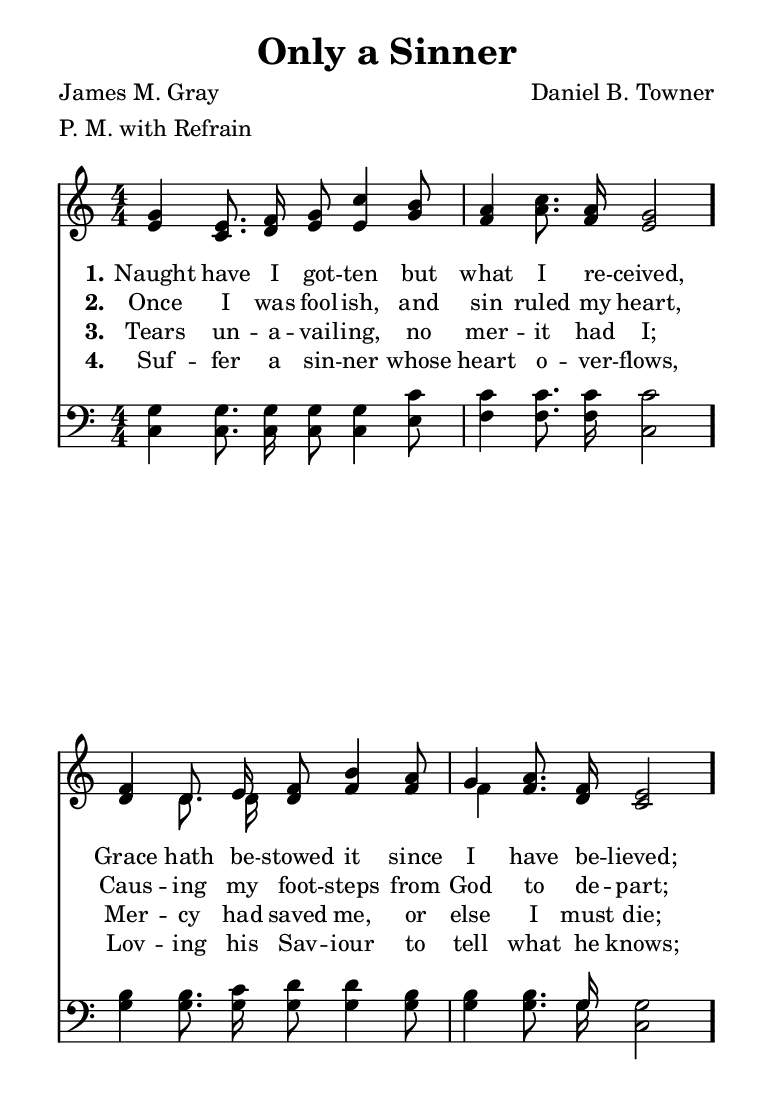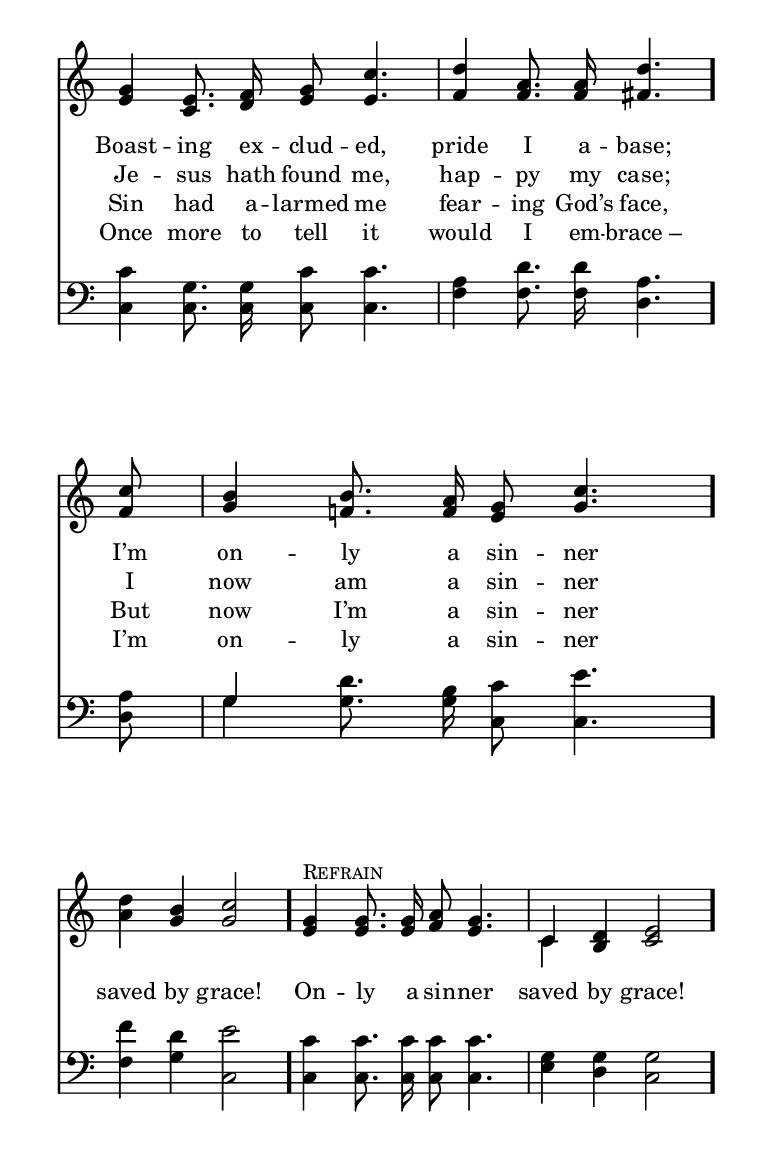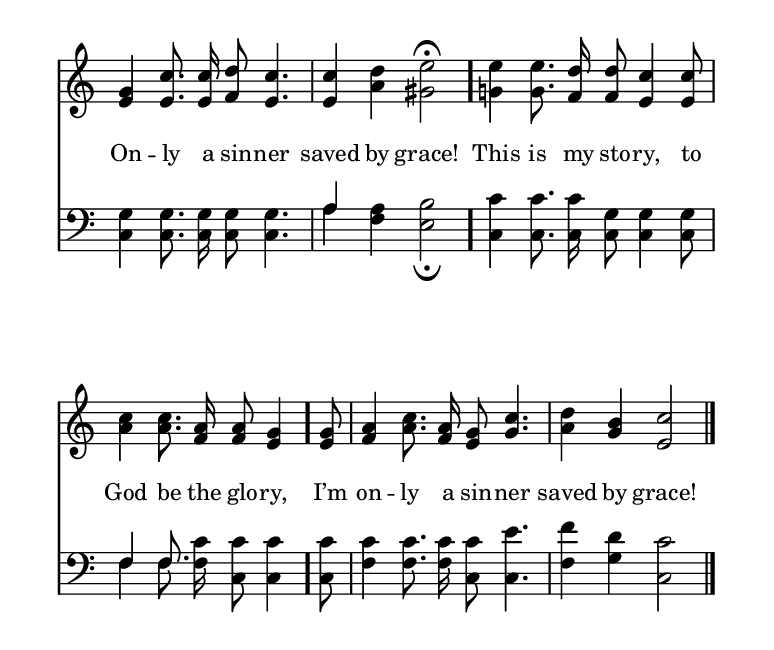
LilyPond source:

\include "common/global.ily"
\paper {
  \include "common/paper.ily"
}

\header{
  %gospel
  hymnnumber = "112"
  title = "Only a Sinner"
  tunename = "Only a Sinner" % see https://hymnary.org/tune/only_a_sinner_towner
  meter = "P. M. with Refrain"
  poet = "James M. Gray" % see https://hymnary.org/text/naught_have_i_gotten_but_what_i_received
  composer = "Daniel B. Towner" % see https://hymnary.org/tune/only_a_sinner_towner
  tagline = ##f
}

% for fermata in MIDI
ta = { \tempo 4=80 }
tb = { \tempo 4=40 }

patternAA = { \ta c4 c8. c16 c8 c4 c8 | c4 c8. c16 c2 }
patternAB = { \ta c4 c8. c16 c8 c4 c8 | c4 c8. c16 c8 c4 }

patternBA = { \ta c4 c8. c16 c8 c4. | c4 c8. c16 c4. }

patternCA = { \ta c8 | c4 c8. c16 c8 c4. | c4 c4 c2 }

patternDA = { \ta c4 c8. c16 c8 c4. | c4 c4 c2 }

global = {
  \include "common/overrides.ily"
  \override Staff.TimeSignature.style = #'numbered
  \time 4/4
  \override Score.MetronomeMark.transparent = ##t % hide all fermata changes too
  \ta
  \key c \major
  \autoBeamOff
}

notesSoprano = {
\global
\relative c'' {

  \changePitch \patternAA { g e f g c b | a c a g }
  \changePitch \patternAA { f d e f b a | g a f e }
  \changePitch \patternBA { g e f g c | d a a d }
  \changePitch \patternCA { c | b b a g c | d b c }

  << s^\markup { \small \caps "Refrain" }
  \changePitch \patternDA { g g g a g | c, d e } >>
  \changePitch \patternDA { g c c d c | c d \tb e \fermata \ta }
  \changePitch \patternAB { e e d d c c | c c a a g }
  \changePitch \patternCA { g | a c a g c | d b c }

  \bar "|."

}
}

notesAlto = {
\global
\relative e' {

  \changePitch \patternAA { e c d e e g | f a f e }
  \changePitch \patternAA { d d d d f f | f f d c }
  \changePitch \patternBA { e c d e e | f f f fis }
  \changePitch \patternCA { fis | g f! f e g | a g g }

  \changePitch \patternDA { e e e f e | c b c }
  \changePitch \patternDA { e e e f e | e a gis }
  \changePitch \patternAB { g! g f f e e | a a f f e }
  \changePitch \patternCA { e | f a f e g | a g e }

}
}

notesTenor = {
\global
\relative a {

  \changePitch \patternAA { g g g g g c | c c c c }
  \changePitch \patternAA { b b c d d b | b b g g }
  \changePitch \patternBA { c g g c c | a d d a }
  \changePitch \patternCA { a | g d' b c e | f d e }

  \changePitch \patternDA { c c c c c | g g g }
  \changePitch \patternDA { g g g g g | a a b }
  \changePitch \patternAB { c c c g g g | f f c' c c }
  \changePitch \patternCA { c | c c c c e | f d c }

}
}

notesBass = {
\global
\relative f {

  \changePitch \patternAA { c c c c c e | f f f c }
  \changePitch \patternAA { g' g g g g g | g g g c, }
  \changePitch \patternBA { c c c c c | f f f d }
  \changePitch \patternCA { d | g g g c, c | f g c, }

  \changePitch \patternDA { c c c c c | e d c }
  \changePitch \patternDA { c c c c c | a' f e_\fermata }
  \changePitch \patternAB { c c c c c c | f f f c c }
  \changePitch \patternCA { c | f f f c c | f g c, }

}
}

Refrain = \lyricmode {

On -- ly a sin -- ner saved by grace! \bar "."
On -- ly a sin -- ner saved by grace! \bar "."
This is my sto -- ry, to God be the glo -- ry, \bar "."
I’m on -- ly a sin -- ner saved by grace! \bar "."

}

wordsA = \lyricmode {
\set stanza = "1."

Naught have I got -- ten but what I re -- ceived, \bar "."
Grace hath be -- stowed it since I have be -- lieved; \bar "."
Boast -- ing ex -- clud -- ed, pride I a -- base; \bar "."
% explicit break is desired in eogsized and letter
I’m on -- ly a sin -- ner \break \bar "." %LYRICS saved by grace!

}

wordsB = \lyricmode {
\set stanza = "2."

Once I was fool -- ish, and sin ruled my heart,
Caus -- ing my foot -- steps from God to de -- part;
Je -- sus hath found me, hap -- py my case;
I now am a sin -- ner saved by grace! \bar "."

\Refrain

}

wordsC = \lyricmode {
\set stanza = "3."

Tears un -- a -- vail -- ing, no mer -- it had I;
Mer -- cy had saved me, or else I must die;
Sin had a -- larmed me fear -- ing God’s face,
But now I’m a sin -- ner %LYRICS saved by grace!

}

wordsD = \lyricmode {
\set stanza = "4."

Suf -- fer a sin -- ner whose heart o -- ver -- flows,
Lov -- ing his Sav -- iour to tell what he knows;
Once more to tell it would I em -- brace_–
I’m on -- ly a sin -- ner %LYRICS saved by grace!

}

\score {
  \context ChoirStaff <<
    \context Staff = upper <<
      \set Staff.autoBeaming = ##f
      \set ChoirStaff.systemStartDelimiter = #'SystemStartBar
      \set ChoirStaff.printPartCombineTexts = ##f
      \partcombine #'(2 . 11) \notesSoprano \notesAlto
      \context NullVoice = sopranos { \voiceOne << \notesSoprano >> }
      \context Lyrics = one   \lyricsto sopranos \wordsA
      \context Lyrics = two   \lyricsto sopranos \wordsB
      \context Lyrics = three \lyricsto sopranos \wordsC
      \context Lyrics = four  \lyricsto sopranos \wordsD
    >>
    \context Staff = men <<
      \set Staff.autoBeaming = ##f
      \clef bass
      \set ChoirStaff.printPartCombineTexts = ##f
      \partcombine #'(2 . 11) \notesTenor \notesBass
    >>
  >>
  \layout {
    \include "common/layout.ily"
  }
  #(cond ((ly:get-option 'eog-midi-permitted) #{ \midi{
    \include "common/midi.ily"
  } #}))
}

\version "2.19.49"  % necessary for upgrading to future LilyPond versions.

% vi:set et ts=2 sw=2 ai nocindent syntax=lilypond:
